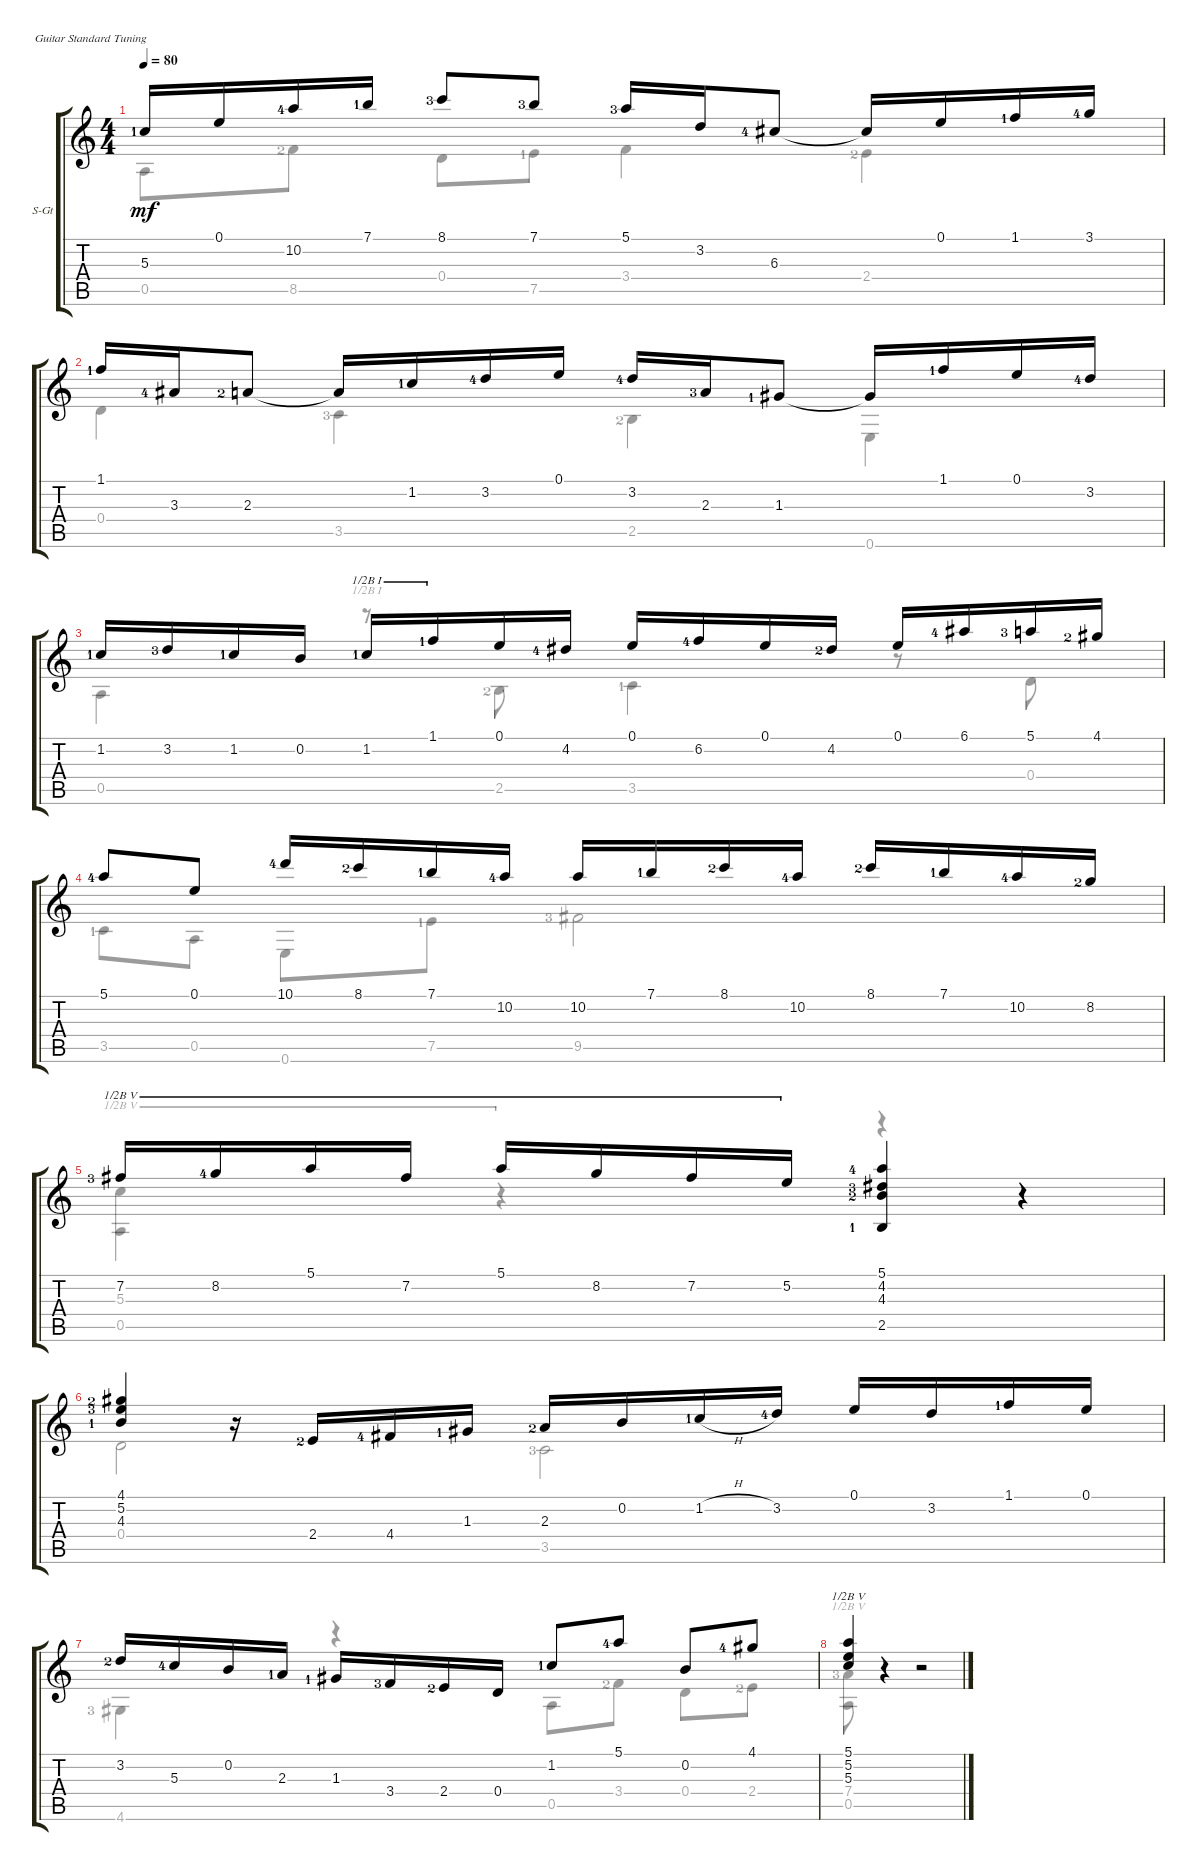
\defaultSystemsLayout 4
\bracketExtendMode groupsimilarinstruments
\firstSystemTrackNameOrientation horizontal
\otherSystemsTrackNameOrientation horizontal
\track ("Steel Guitar" "S-Gt") {instrument acousticguitarsteel}
\staff {score tabs}
\tuning (E4 B3 G3 D3 A2 E2)
\voice
\ts (4 4)
\tempo 80
\clef g2
\ks c
5.3{lf 2}.16{dy mf} 0.1.16 10.2{lf 5}.16 7.1{lf 2}.16 8.1{lf 4}.8 7.1{lf 4}.8 5.1{lf 4}.16 3.2.16 6.3{lf 5}.8 6.3{t}.16 0.1.16 1.1{lf 2}.16 3.1{lf 5}.16 |
1.1{lf 2}.16 3.3{lf 5}.16 2.3{lf 3}.8 2.3{t}.16 1.2{lf 2}.16 3.2{lf 5}.16 0.1.16 3.2{lf 5}.16 2.3{lf 4}.16 1.3{lf 2}.8 1.3{t}.16 1.1{lf 2}.16 0.1.16 3.2{lf 5}.16 |
1.2{lf 2}.16 3.2{lf 4}.16 1.2{lf 2}.16 0.2.16 1.2{lf 2}.16{barre (1 half)} 1.1{lf 2}.16{barre (1 half)} 0.1.16 4.2{lf 5}.16 0.1.16 6.2{lf 5}.16 0.1.16 4.2{lf 3}.16 0.1.16 6.1{lf 5}.16 5.1{lf 4}.16 4.1{lf 3}.16 |
5.1{lf 5}.8 0.1.8 10.1{lf 5}.16 8.1{lf 3}.16 7.1{lf 2}.16 10.2{lf 5}.16 10.2.16 7.1{lf 2}.16 8.1{lf 3}.16 10.2{lf 5}.16 8.1{lf 3}.16 7.1{lf 2}.16 10.2{lf 5}.16 8.2{lf 3}.16 |
7.2{lf 4}.16{barre (5 half)} 8.2{lf 5}.16{barre (5 half)} 5.1.16{barre (5 half)} 7.2.16{barre (5 half)} 5.1.16{barre (5 half)} 8.2.16{barre (5 half)} 7.2.16{barre (5 half)} 5.2.16{barre (5 half)} (4.2{lf 4} 5.1{lf 5} 4.3{lf 3} 2.5{lf 2}).4 r.4 |
(4.3{lf 2} 5.2{lf 4} 4.1{lf 3}).4 r.16 2.4{lf 3}.16 4.4{lf 5}.16 1.3{lf 2}.16 2.3{lf 3}.16 0.2.16 1.2{h lf 2}.16 3.2{lf 5}.16 0.1.16 3.2.16 1.1{lf 2}.16 0.1.16 |
3.2{lf 3}.16 5.3{lf 5}.16 0.2.16 2.3{lf 2}.16 1.3{lf 2}.16 3.4{lf 4}.16 2.4{lf 3}.16 0.4.16 1.2{lf 2}.8 5.1{lf 5}.8 0.2.8 4.1{lf 5}.8 |
(5.1 5.3 5.2).4{barre (5 half)} r.4 r.2
\voice
\clef g2
\ottava regular
\simile none
\ks c
0.5.8{dy mf} 8.5{lf 3}.8 0.4.8 7.5{lf 2}.8 3.4.4 2.4{lf 3}.4 |
0.4.4 3.5{lf 4}.4 2.5{lf 3}.4 0.6.4 |
0.5.4 r.8{barre (1 half)} 2.5{lf 3}.8 3.5{lf 2}.4 r.8 0.4.8 |
3.5{lf 2}.8 0.5.8 0.6.8 7.5{lf 2}.8 9.5{lf 4}.2 |
(5.3 0.5).4{barre (5 half)} r.4{barre (5 half)} r.4 r.4 |
0.4.2 3.5{lf 4}.2 |
4.6{lf 4}.4 r.4 0.5.8 3.4{lf 3}.8 0.4.8 2.4{lf 3}.8 |
(7.4{lf 4} 0.5).8{barre (5 half)}
